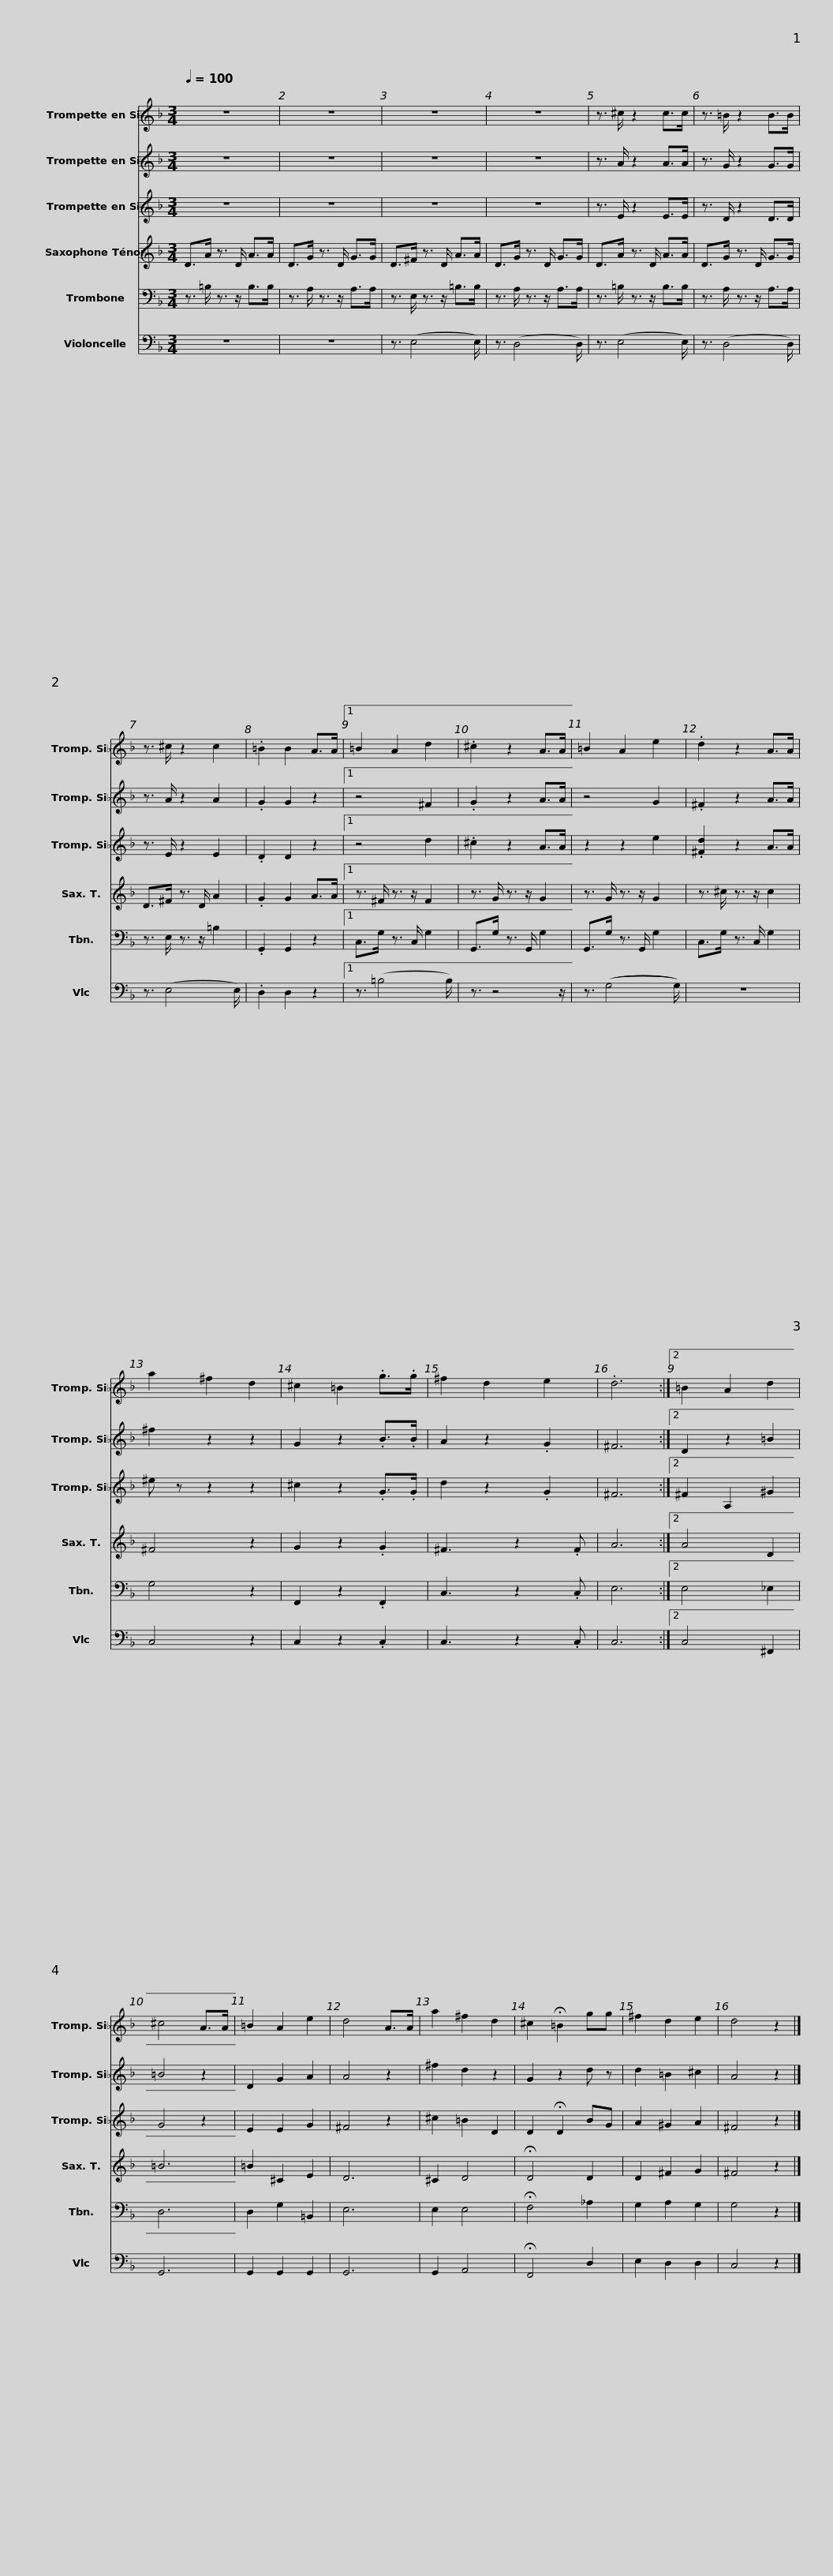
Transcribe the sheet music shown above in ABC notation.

X:1
%%score 1 2 3 4 5 6
L:1/8
Q:1/4=100
M:3/4
I:linebreak $
K:F
V:1 treble transpose=-2
V:2 treble transpose=-2
V:3 treble transpose=-2
V:4 treble transpose=-14
V:5 bass
V:6 bass
V:1
[K:F] z6 | z6 | z6 | z6 |$ z3/2 ^c/ z2 c>c | %5
 z3/2 =B/ z2 B>B | z3/2 ^c/ z2 c2 | .=B2 B2 A>A |1$ =B2 A2 d2 | .^c2 z2 A>A | %10
 =B2 A2 e2 | .d2 z2 A>A |$ a2 ^f2 d2 | ^c2 =B2 .g>.g | ^f2 d2 e2 | %15
 .d6 :|2$ =B2 A2 d2 | ^c4 A>A | =B2 A2 e2 | d4 A>A |$ %20
 a2 ^f2 d2 | ^c2 !fermata!=B2 gg | ^f2 d2 e2 | d4 z2 |] %24
V:2
[K:F] z6 | z6 | z6 | z6 |$ z3/2 A/ z2 A>A | %5
 z3/2 G/ z2 G>G | z3/2 A/ z2 A2 | .G2 G2 z2 |1$ z4 ^F2 | .G2 z2 A>A | %10
 z4 G2 | .^F2 z2 A>A |$ ^f2 z2 z2 | G2 z2 .B>.B | A2 z2 .G2 | %15
 ^F6 :|2$ D2 z2 =B2 | =B4 z2 | D2 G2 A2 | A4 z2 |$ %20
 ^f2 d2 z2 | G2 z2 d z | d2 =B2 ^c2 | A4 z2 |] %24
V:3
[K:F] z6 | z6 | z6 | z6 |$ z3/2 E/ z2 E>E | %5
 z3/2 D/ z2 D>D | z3/2 E/ z2 E2 | .D2 D2 z2 |1$ z4 d2 | .^c2 z2 A>A | %10
 z2 z2 e2 | .[^Fd]2 z2 A>A |$ ^e z z2 z2 | ^c2 z2 .G>.G | d2 z2 .G2 | %15
 ^F6 :|2$ ^F2 A,2 ^G2 | G4 z2 | E2 E2 G2 | ^F4 z2 |$ %20
 ^c2 =B2 D2 | D2 !fermata!D2 BG | A2 ^G2 A2 | ^F4 z2 |] %24
V:4
[K:F] D>A z3/2 D/ A>A | D>G z3/2 D/ G>G | D>^F z3/2 D/ A>A | D>G z3/2 D/ G>G |$ D>A z3/2 D/ A>A | %5
 D>G z3/2 D/ G>G | D>^F z3/2 D/ A2 | .G2 G2 A>A |1$ z3/2 ^F/ z3/2 z/ F2 | z3/2 G/ z3/2 z/ G2 | %10
 z3/2 G/ z3/2 z/ G2 | z3/2 ^c/ z3/2 z/ c2 |$ ^F4 z2 | G2 z2 .G2 | ^F3 z2 .F | %15
 A6 :|2$ A4 D2 | =B6 | =B2 ^C2 E2 | D6 |$ %20
 ^C2 D4 | !fermata!D4 D2 | D2 ^F2 G2 | ^F4 z2 |] %24
V:5
 z3/2 =B,/ z3/2 z/ B,>B, | z3/2 A,/ z3/2 z/ A,>A, | z3/2 E,/ z3/2 z/ =B,>B, | z3/2 A,/ z3/2 z/ A,>A, |$ z3/2 =B,/ z3/2 z/ B,>B, | %5
 z3/2 A,/ z3/2 z/ A,>A, | z3/2 E,/ z3/2 z/ =B,2 | .G,,2 G,,2 z2 |1$ C,>G, z3/2 C,/ G,2 | G,,>G, z3/2 G,,/ G,2 | %10
 G,,>G, z3/2 G,,/ G,2 | C,>G, z3/2 C,/ G,2 |$ G,4 z2 | F,,2 z2 .F,,2 | C,3 z2 .C, | %15
 E,6 :|2$ E,4 _E,2 | D,6 | D,2 G,2 =B,,2 | E,6 |$ %20
 E,2 E,4 | !fermata!F,4 _A,2 | G,2 A,2 G,2 | G,4 z2 |] %24
V:6
 z6 | z6 | z3/2 (E,4 E,/) | z3/2 (D,4 D,/) |$ z3/2 (E,4 E,/) | %5
 z3/2 (D,4 D,/) | z3/2 (E,4 E,/) | .D,2 D,2 z2 |1$ z3/2 (=B,4 B,/) | z3/2 z4 z/ | %10
 z3/2 ((G,4 G,/)) | z6 |$ C,4 z2 | C,2 z2 .C,2 | C,3 z2 .C, | %15
 C,6 :|2$ C,4 ^F,,2 | G,,6 | G,,2 G,,2 G,,2 | G,,6 |$ %20
 G,,2 A,,4 | !fermata!F,,4 D,2 | E,2 D,2 D,2 | C,4 z2 |] %24
